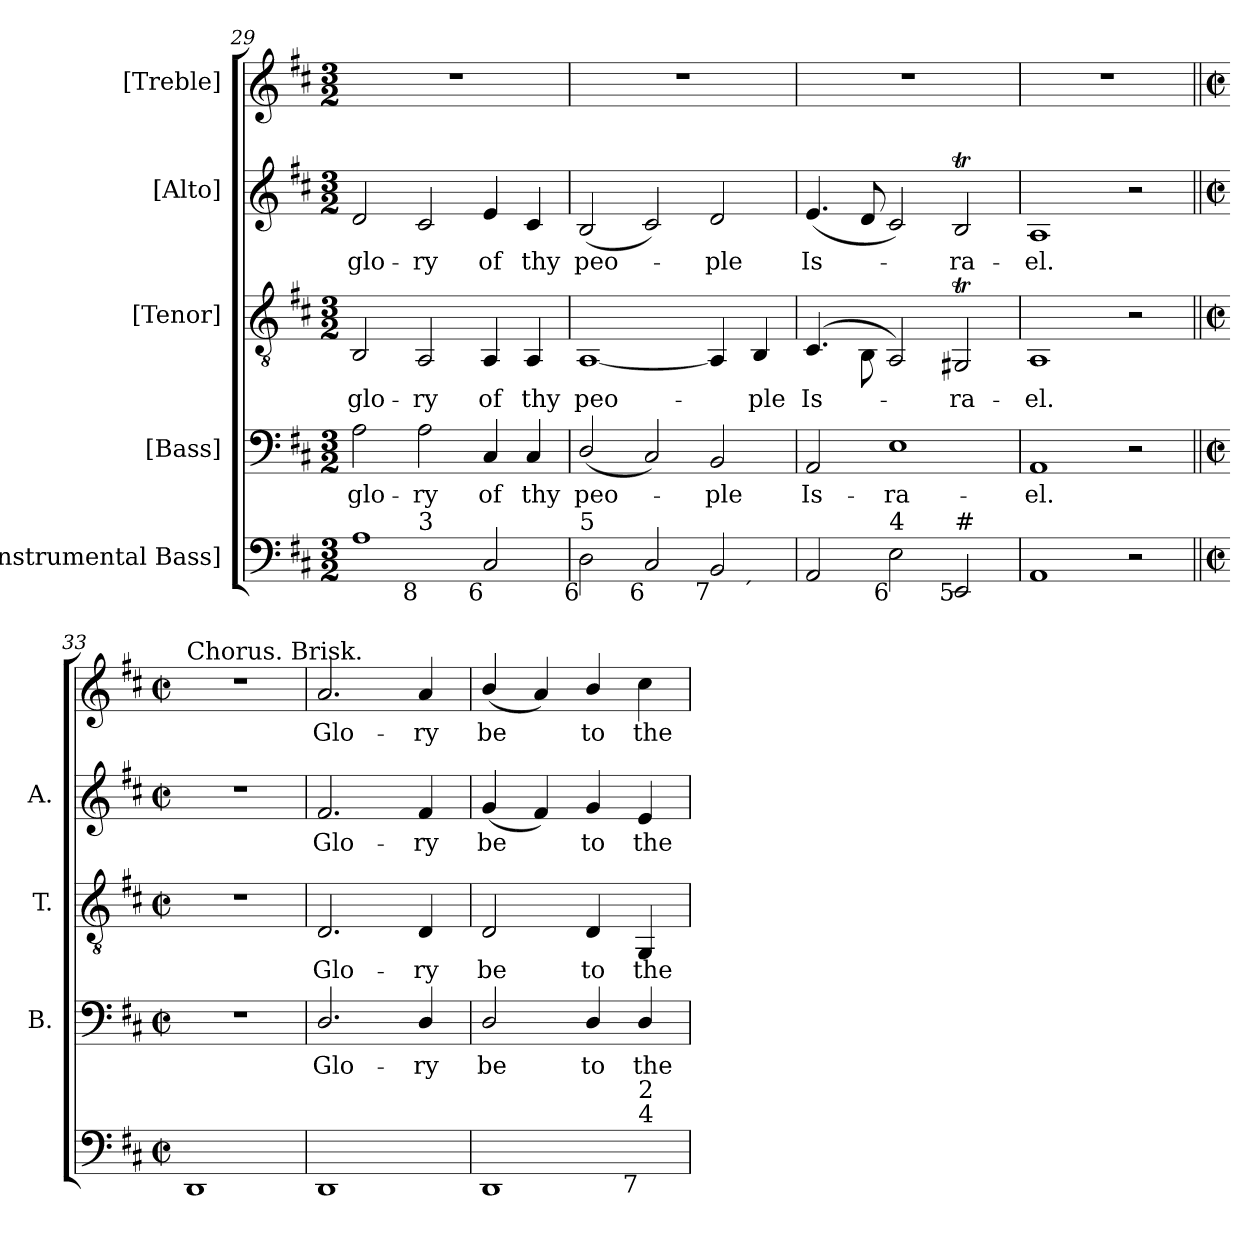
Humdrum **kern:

**kern	**kern	**text	**kern	**text	**kern	**text	**kern	**text
*part5	*part4	*part4	*part3	*part3	*part2	*part2	*part1	*part1
*staff5	*staff4	*staff4	*staff3	*staff3	*staff2	*staff2	*staff1	*staff1
*I"[Instrumental Bass]	*I"[Bass]	*	*I"[Tenor]	*	*I"[Alto]	*	*I"[Treble]	*
*	*I'B.	*	*I'T.	*	*I'A.	*	*	*
*clefF4	*clefF4	*	*clefGv2	*	*clefG2	*	*clefG2	*
*k[f#c#]	*k[f#c#]	*	*k[f#c#]	*	*k[f#c#]	*	*k[f#c#]	*
*D:	*D:	*	*D:	*	*D:	*	*D:	*
*M3/2	*M3/2	*	*M3/2	*	*M3/2	*	*M3/2	*
=29	=29	=29	=29	=29	=29	=29	=29	=29
!	!	!LO:LY:b:color=#000000	!	!	!	!	!	!
!	!	!	!	!LO:LY:b:color=#000000	!	!	!	!
!LO:TX:b:rj:t=9	!	!	!	!	!	!	!	!
!LO:TX:t=4	!	!	!	!	!	!	!	!
!	!	!	!	!	!	!LO:LY:b:color=#000000	!LO:N:vis=1	!
*^	*	*	*	*	*	*	*	*
1Ai	2ryy	2Ai\	glo-	2BBi/	glo-	2di/	glo-	1.r	.
!	!	!	!LO:LY:b:color=#000000	!	!	!	!	!	!
!	!	!	!	!	!LO:LY:b:color=#000000	!	!	!	!
!	!LO:TX:b:rj:t=8	!	!	!	!	!	!	!	!
!	!LO:TX:t=3	!	!	!	!	!	!	!	!
!	!	!	!	!	!	!	!LO:LY:b:color=#000000	!	!
.	1ryy	2Ai\	-ry	2AAi/	-ry	2c#i/	-ry	.	.
!	!	!	!LO:LY:b:color=#000000	!	!	!	!	!	!
!	!	!	!	!	!LO:LY:b:color=#000000	!	!	!	!
!LO:TX:b:rj:t=6	!	!	!	!	!	!	!	!	!
!	!	!	!	!	!	!	!LO:LY:b:color=#000000	!	!
2C#i/	.	4C#i/	of	4AAi/	of	4ei/	of	.	.
!	!	!	!LO:LY:b:color=#000000	!	!	!	!	!	!
!	!	!	!	!	!LO:LY:b:color=#000000	!	!	!	!
!	!	!	!	!	!	!	!LO:LY:b:color=#000000	!	!
.	.	4C#i/	thy	4AAi/	thy	4c#i/	thy	.	.
=30	=30	=30	=30	=30	=30	=30	=30	=30	=30
!	!	!	!LO:LY:b:color=#000000	!	!	!	!	!	!
!	!	!	!	!	!LO:LY:b:color=#000000	!	!	!	!
!LO:TX:b:rj:t=6	!	!	!	!	!	!	!	!	!
!LO:TX:t=5	!	!	!	!	!	!	!	!	!
!	!	!	!	!	!	!	!LO:LY:b:color=#000000	!LO:N:vis=1	!
2Di\	1ryy	(2Di/	peo-	[1AAi	peo-	(2Bi/	peo-	1.r	.
!LO:TX:b:rj:t=6	!	!	!	!	!	!	!	!	!
2C#i/	.	2C#i/)	.	.	.	2c#i/)	.	.	.
!	!	!	!LO:LY:b:color=#000000	!	!	!	!	!	!
!LO:TX:b:rj:t=7	!	!	!	!	!	!	!	!	!
!	!	!	!	!	!	!	!LO:LY:b:color=#000000	!	!
2BBi/	4ryy	2BBi/	-ple	4AAi/]	.	2di/	-ple	.	.
!	!LO:TX:b:rj:t=´	!	!	!	!	!	!	!	!
!	!	!	!	!	!LO:LY:b:color=#000000	!	!	!	!
.	4ryy	.	.	4BBi/	-ple	.	.	.	.
*v	*v	*	*	*	*	*	*	*	*
=31	=31	=31	=31	=31	=31	=31	=31	=31
*^	*	*	*	*	*	*	*	*
!	!	!	!LO:LY:b:color=#000000	!	!	!	!	!	!
*v	*v	*	*	*	*	*	*	*	*
*^	*	*	*	*	*	*	*	*
!	!	!	!	!	!LO:LY:b:color=#000000	!	!	!	!
*v	*v	*	*	*	*	*	*	*	*
*^	*	*	*	*	*	*	*	*
!	!	!	!	!	!	!	!LO:LY:b:color=#000000	!LO:N:vis=1	!
*v	*v	*	*	*	*	*	*	*	*
2AAi/	2AAi/	Is-	(4.C#i/	Is-	(4.ei/	Is-	1.r	.
.	.	.	8BBi\	.	8di/	.	.	.
!LO:TX:b:rj:t=6	!	!	!	!	!	!	!	!
!LO:TX:t=4	!	!	!	!	!	!	!	!
!	!	!LO:LY:b:color=#000000	!	!	!	!	!	!
2Ei\	1Ei	-ra-	2AAi/)	.	2c#i/)	.	.	.
!	!	!	!	!LO:LY:b:color=#000000	!	!	!	!
!LO:TX:b:rj:t=5	!	!	!	!	!	!	!	!
!LO:TX:t=#	!	!	!	!	!	!	!	!
!	!	!	!	!	!	!LO:LY:b:color=#000000	!	!
2EEi/	.	.	2GG#Xti/	-ra-	2BTi/	-ra-	.	.
=32	=32	=32	=32	=32	=32	=32	=32	=32
!	!	!LO:LY:b:color=#000000	!	!	!	!	!	!
!	!	!	!	!LO:LY:b:color=#000000	!	!	!	!
!	!	!	!	!	!	!LO:LY:b:color=#000000	!LO:N:vis=1	!
1AAi	1AAi	-el.	1AAi	-el.	1Ai	-el.	1.r	.
2r	2r	.	2r	.	2r	.	.	.
!!LO:PB:g=z
=33||	=33||	=33||	=33||	=33||	=33||	=33||	=33||	=33||
*M2/2	*M2/2	*	*M2/2	*	*M2/2	*	*M2/2	*
*met(c|)	*met(c|)	*	*met(c|)	*	*met(c|)	*	*met(c|)	*
!	!	!	!	!	!	!	!LO:TX:a:t=Chorus. Brisk.	!
1DDi	1r	.	1r	.	1r	.	1r	.
=34	=34	=34	=34	=34	=34	=34	=34	=34
!	!	!LO:LY:b:color=#000000	!	!	!	!	!	!
!	!	!	!	!LO:LY:b:color=#000000	!	!	!	!
!	!	!	!	!	!	!LO:LY:b:color=#000000	!	!
!	!	!	!	!	!	!	!	!LO:LY:b:color=#000000
1DDi	2.Di/	Glo-	2.Di/	Glo-	2.f#i/	Glo-	2.ai/	Glo-
!	!	!LO:LY:b:color=#000000	!	!	!	!	!	!
!	!	!	!	!LO:LY:b:color=#000000	!	!	!	!
!	!	!	!	!	!	!LO:LY:b:color=#000000	!	!
!	!	!	!	!	!	!	!	!LO:LY:b:color=#000000
.	4Di/	-ry	4Di/	-ry	4f#i/	-ry	4ai/	-ry
=35	=35	=35	=35	=35	=35	=35	=35	=35
!	!	!LO:LY:b:color=#000000	!	!	!	!	!	!
!	!	!	!	!LO:LY:b:color=#000000	!	!	!	!
!	!	!	!	!	!	!LO:LY:b:color=#000000	!	!
!LO:TX:b:rj:t=6	!	!	!	!	!	!	!	!
!LO:TX:t=4	!	!	!	!	!	!	!	!
!	!	!	!	!	!	!	!	!LO:LY:b:color=#000000
*^	*	*	*	*	*	*	*	*
1DDi	2.ryy	2Di/	be	2Di/	be	(4gi/	be	(4bi/	be
.	.	.	.	.	.	4f#i/)	.	4ai/)	.
!	!	!	!LO:LY:b:color=#000000	!	!	!	!	!	!
!	!	!	!	!	!LO:LY:b:color=#000000	!	!	!	!
!	!	!	!	!	!	!	!LO:LY:b:color=#000000	!	!
!	!	!	!	!	!	!	!	!	!LO:LY:b:color=#000000
.	.	4Di/	to	4Di/	to	4gi/	to	4bi/	to
!	!	!	!LO:LY:b:color=#000000	!	!	!	!	!	!
!	!	!	!	!	!LO:LY:b:color=#000000	!	!	!	!
!	!	!	!	!	!	!	!LO:LY:b:color=#000000	!	!
!	!LO:TX:b:rj:t=7	!	!	!	!	!	!	!	!
!	!LO:TX:t=4	!	!	!	!	!	!	!	!
!	!LO:TX:t=2	!	!	!	!	!	!	!	!
!	!	!	!	!	!	!	!	!	!LO:LY:b:color=#000000
.	4ryy	4Di/	the	4GGi/	the	4ei/	the	4cc#i\	the
*v	*v	*	*	*	*	*	*	*	*
=	=	=	=	=	=	=	=	=
*-	*-	*-	*-	*-	*-	*-	*-	*-
